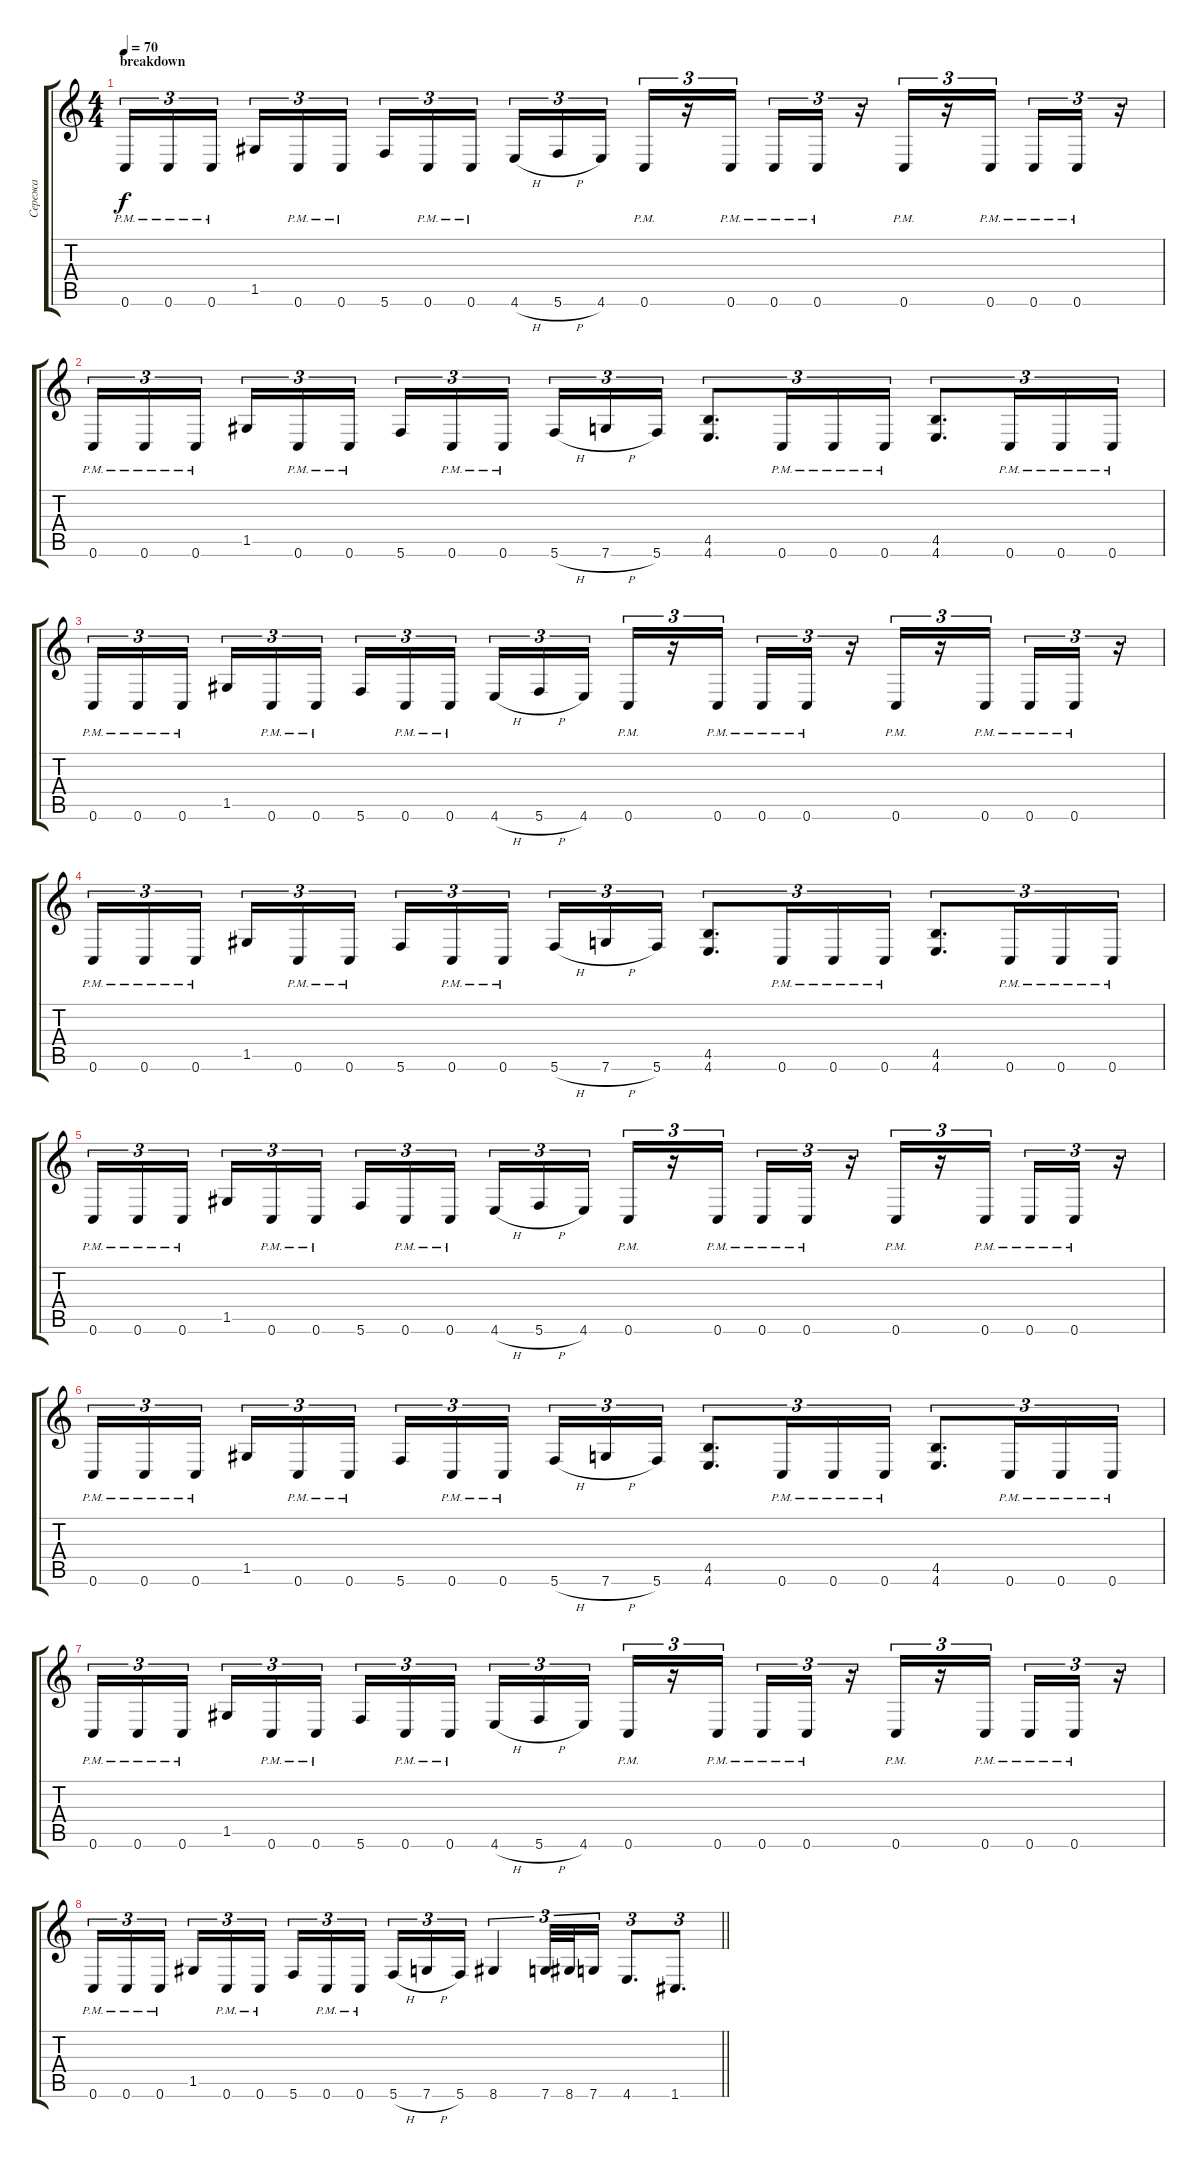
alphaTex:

\track ("Сережа" "Сережа") {instrument distortionguitar}
\staff {score tabs}
\tuning (D4 A3 F3 C3 G2 C2) {hide}
\ts (4 4)
\section ("" "breakdown")
\tempo 70
\clef g2
\ks c
0.6{pm}.16{tu (3 2) dy f} 0.6{pm}.16{tu (3 2)} 0.6{pm}.16{tu (3 2) beam splitsecondary} 1.5.16{tu (3 2)} 0.6{pm}.16{tu (3 2)} 0.6{pm}.16{tu (3 2)} 5.6.16{tu (3 2)} 0.6{pm}.16{tu (3 2)} 0.6{pm}.16{tu (3 2) beam splitsecondary} 4.6{h}.16{tu (3 2)} 5.6{h}.16{tu (3 2)} 4.6.16{tu (3 2)} 0.6{pm}.16{tu (3 2)} r.16{tu (3 2)} 0.6{pm}.16{tu (3 2) beam splitsecondary} 0.6{pm}.16{tu (3 2)} 0.6{pm}.16{tu (3 2)} r.16{tu (3 2)} 0.6{pm}.16{tu (3 2)} r.16{tu (3 2)} 0.6{pm}.16{tu (3 2) beam splitsecondary} 0.6{pm}.16{tu (3 2)} 0.6{pm}.16{tu (3 2)} r.16{tu (3 2)} |
0.6{pm}.16{tu (3 2)} 0.6{pm}.16{tu (3 2)} 0.6{pm}.16{tu (3 2) beam splitsecondary} 1.5.16{tu (3 2)} 0.6{pm}.16{tu (3 2)} 0.6{pm}.16{tu (3 2)} 5.6.16{tu (3 2)} 0.6{pm}.16{tu (3 2)} 0.6{pm}.16{tu (3 2) beam splitsecondary} 5.6{h}.16{tu (3 2)} 7.6{h}.16{tu (3 2)} 5.6.16{tu (3 2)} (4.5 4.6).8{d tu (3 2)} 0.6{pm}.16{tu (3 2)} 0.6{pm}.16{tu (3 2)} 0.6{pm}.16{tu (3 2)} (4.5 4.6).8{d tu (3 2)} 0.6{pm}.16{tu (3 2)} 0.6{pm}.16{tu (3 2)} 0.6{pm}.16{tu (3 2)} |
0.6{pm}.16{tu (3 2)} 0.6{pm}.16{tu (3 2)} 0.6{pm}.16{tu (3 2) beam splitsecondary} 1.5.16{tu (3 2)} 0.6{pm}.16{tu (3 2)} 0.6{pm}.16{tu (3 2)} 5.6.16{tu (3 2)} 0.6{pm}.16{tu (3 2)} 0.6{pm}.16{tu (3 2) beam splitsecondary} 4.6{h}.16{tu (3 2)} 5.6{h}.16{tu (3 2)} 4.6.16{tu (3 2)} 0.6{pm}.16{tu (3 2)} r.16{tu (3 2)} 0.6{pm}.16{tu (3 2) beam splitsecondary} 0.6{pm}.16{tu (3 2)} 0.6{pm}.16{tu (3 2)} r.16{tu (3 2)} 0.6{pm}.16{tu (3 2)} r.16{tu (3 2)} 0.6{pm}.16{tu (3 2) beam splitsecondary} 0.6{pm}.16{tu (3 2)} 0.6{pm}.16{tu (3 2)} r.16{tu (3 2)} |
0.6{pm}.16{tu (3 2)} 0.6{pm}.16{tu (3 2)} 0.6{pm}.16{tu (3 2) beam splitsecondary} 1.5.16{tu (3 2)} 0.6{pm}.16{tu (3 2)} 0.6{pm}.16{tu (3 2)} 5.6.16{tu (3 2)} 0.6{pm}.16{tu (3 2)} 0.6{pm}.16{tu (3 2) beam splitsecondary} 5.6{h}.16{tu (3 2)} 7.6{h}.16{tu (3 2)} 5.6.16{tu (3 2)} (4.5 4.6).8{d tu (3 2)} 0.6{pm}.16{tu (3 2)} 0.6{pm}.16{tu (3 2)} 0.6{pm}.16{tu (3 2)} (4.5 4.6).8{d tu (3 2)} 0.6{pm}.16{tu (3 2)} 0.6{pm}.16{tu (3 2)} 0.6{pm}.16{tu (3 2)} |
0.6{pm}.16{tu (3 2)} 0.6{pm}.16{tu (3 2)} 0.6{pm}.16{tu (3 2) beam splitsecondary} 1.5.16{tu (3 2)} 0.6{pm}.16{tu (3 2)} 0.6{pm}.16{tu (3 2)} 5.6.16{tu (3 2)} 0.6{pm}.16{tu (3 2)} 0.6{pm}.16{tu (3 2) beam splitsecondary} 4.6{h}.16{tu (3 2)} 5.6{h}.16{tu (3 2)} 4.6.16{tu (3 2)} 0.6{pm}.16{tu (3 2)} r.16{tu (3 2)} 0.6{pm}.16{tu (3 2) beam splitsecondary} 0.6{pm}.16{tu (3 2)} 0.6{pm}.16{tu (3 2)} r.16{tu (3 2)} 0.6{pm}.16{tu (3 2)} r.16{tu (3 2)} 0.6{pm}.16{tu (3 2) beam splitsecondary} 0.6{pm}.16{tu (3 2)} 0.6{pm}.16{tu (3 2)} r.16{tu (3 2)} |
0.6{pm}.16{tu (3 2)} 0.6{pm}.16{tu (3 2)} 0.6{pm}.16{tu (3 2) beam splitsecondary} 1.5.16{tu (3 2)} 0.6{pm}.16{tu (3 2)} 0.6{pm}.16{tu (3 2)} 5.6.16{tu (3 2)} 0.6{pm}.16{tu (3 2)} 0.6{pm}.16{tu (3 2) beam splitsecondary} 5.6{h}.16{tu (3 2)} 7.6{h}.16{tu (3 2)} 5.6.16{tu (3 2)} (4.5 4.6).8{d tu (3 2)} 0.6{pm}.16{tu (3 2)} 0.6{pm}.16{tu (3 2)} 0.6{pm}.16{tu (3 2)} (4.5 4.6).8{d tu (3 2)} 0.6{pm}.16{tu (3 2)} 0.6{pm}.16{tu (3 2)} 0.6{pm}.16{tu (3 2)} |
0.6{pm}.16{tu (3 2)} 0.6{pm}.16{tu (3 2)} 0.6{pm}.16{tu (3 2) beam splitsecondary} 1.5.16{tu (3 2)} 0.6{pm}.16{tu (3 2)} 0.6{pm}.16{tu (3 2)} 5.6.16{tu (3 2)} 0.6{pm}.16{tu (3 2)} 0.6{pm}.16{tu (3 2) beam splitsecondary} 4.6{h}.16{tu (3 2)} 5.6{h}.16{tu (3 2)} 4.6.16{tu (3 2)} 0.6{pm}.16{tu (3 2)} r.16{tu (3 2)} 0.6{pm}.16{tu (3 2) beam splitsecondary} 0.6{pm}.16{tu (3 2)} 0.6{pm}.16{tu (3 2)} r.16{tu (3 2)} 0.6{pm}.16{tu (3 2)} r.16{tu (3 2)} 0.6{pm}.16{tu (3 2) beam splitsecondary} 0.6{pm}.16{tu (3 2)} 0.6{pm}.16{tu (3 2)} r.16{tu (3 2)} |
\barLineRight lightlight
0.6{pm}.16{tu (3 2)} 0.6{pm}.16{tu (3 2)} 0.6{pm}.16{tu (3 2) beam splitsecondary} 1.5.16{tu (3 2)} 0.6{pm}.16{tu (3 2)} 0.6{pm}.16{tu (3 2)} 5.6.16{tu (3 2)} 0.6{pm}.16{tu (3 2)} 0.6{pm}.16{tu (3 2) beam splitsecondary} 5.6{h}.16{tu (3 2)} 7.6{h}.16{tu (3 2)} 5.6.16{tu (3 2)} 8.6.4{tu (3 2)} 7.6.32{tu (3 2)} 8.6.32{tu (3 2)} 7.6.16{tu (3 2)} 4.6.8{d tu (3 2)} 1.6.8{d tu (3 2)}
